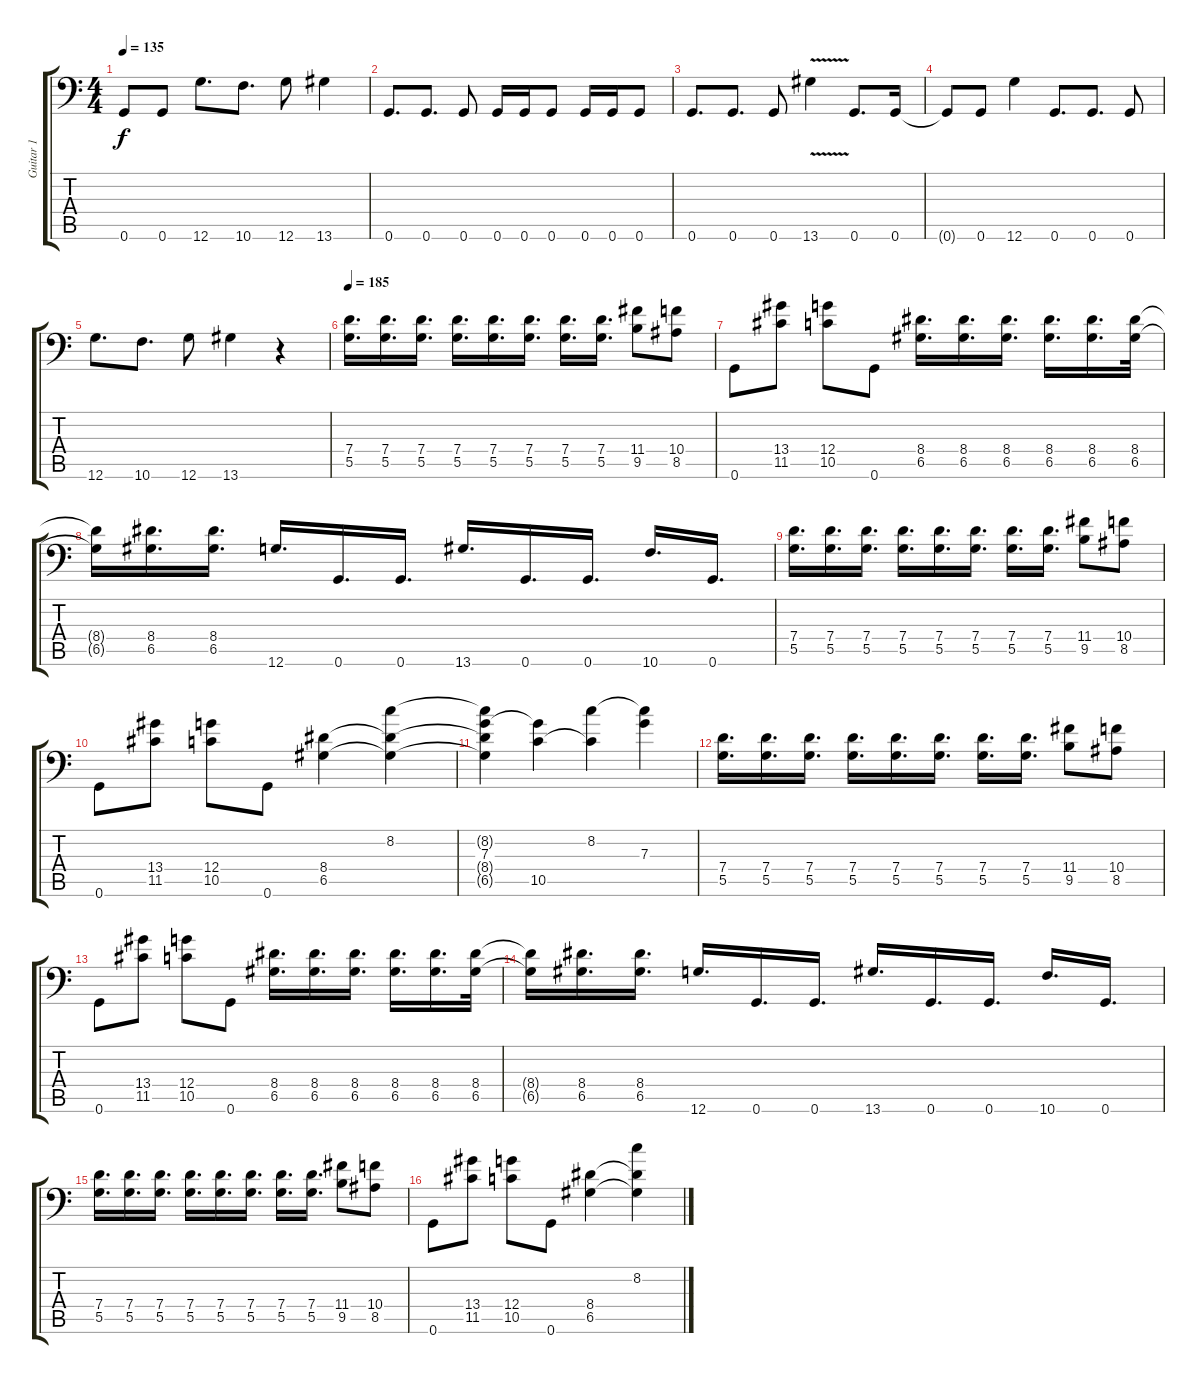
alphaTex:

\track ("Guitar 1" "Guitar 1") {instrument distortionguitar}
\staff {score tabs}
\tuning (A3 E3 C3 G2 D2 G1) {hide}
\ts (4 4)
\tempo 135
\clef f4
\ks c
0.6{t}.8{dy f} 0.6.8 12.6.8{d} 10.6.8{d} 12.6.8 13.6.4 |
0.6.8{d} 0.6.8{d} 0.6.8 0.6.16 0.6.16 0.6.8 0.6.16 0.6.16 0.6.8 |
0.6.8{d} 0.6.8{d} 0.6.8 13.6{v}.4 0.6.8{d} 0.6.16 |
0.6{t}.8 0.6.8 12.6.4 0.6.8{d} 0.6.8{d} 0.6.8 |
12.6.8{d} 10.6.8{d} 12.6.8 13.6.4 r.4 |
\tempo 185
(7.4 5.5).16{d} (7.4 5.5).16{d} (7.4 5.5).16{d} (7.4 5.5).16{d} (7.4 5.5).16{d} (7.4 5.5).16{d} (7.4 5.5).16{d} (7.4 5.5).16{d} (11.4 9.5).8 (10.4 8.5).8 |
0.6.8 (13.4 11.5).8 (12.4 10.5).8 0.6.8 (8.4 6.5).16{d} (8.4 6.5).16{d} (8.4 6.5).16{d} (8.4 6.5).16{d} (8.4 6.5).16{d} (8.4 6.5).32 |
(8.4{t} 6.5{t}).16 (8.4 6.5).16{d} (8.4 6.5).16{d} 12.6.16{d} 0.6.16{d} 0.6.16{d} 13.6.16{d} 0.6.16{d} 0.6.16{d} 10.6.16{d} 0.6.16{d} |
(7.4 5.5).16{d} (7.4 5.5).16{d} (7.4 5.5).16{d} (7.4 5.5).16{d} (7.4 5.5).16{d} (7.4 5.5).16{d} (7.4 5.5).16{d} (7.4 5.5).16{d} (11.4 9.5).8 (10.4 8.5).8 |
0.6.8 (13.4 11.5).8 (12.4 10.5).8 0.6.8 (8.4 6.5).4 (8.2 8.4{t} 6.5{t}).4 |
(8.2{t} 7.3 8.4{t} 6.5{t}).4 (7.3{t} 10.5).4 (8.2 10.5{t}).4 (8.2{t} 7.3).4 |
(7.4 5.5).16{d} (7.4 5.5).16{d} (7.4 5.5).16{d} (7.4 5.5).16{d} (7.4 5.5).16{d} (7.4 5.5).16{d} (7.4 5.5).16{d} (7.4 5.5).16{d} (11.4 9.5).8 (10.4 8.5).8 |
0.6.8 (13.4 11.5).8 (12.4 10.5).8 0.6.8 (8.4 6.5).16{d} (8.4 6.5).16{d} (8.4 6.5).16{d} (8.4 6.5).16{d} (8.4 6.5).16{d} (8.4 6.5).32 |
(8.4{t} 6.5{t}).16 (8.4 6.5).16{d} (8.4 6.5).16{d} 12.6.16{d} 0.6.16{d} 0.6.16{d} 13.6.16{d} 0.6.16{d} 0.6.16{d} 10.6.16{d} 0.6.16{d} |
(7.4 5.5).16{d} (7.4 5.5).16{d} (7.4 5.5).16{d} (7.4 5.5).16{d} (7.4 5.5).16{d} (7.4 5.5).16{d} (7.4 5.5).16{d} (7.4 5.5).16{d} (11.4 9.5).8 (10.4 8.5).8 |
0.6.8 (13.4 11.5).8 (12.4 10.5).8 0.6.8 (8.4 6.5).4 (8.2 8.4{t} 6.5{t}).4
